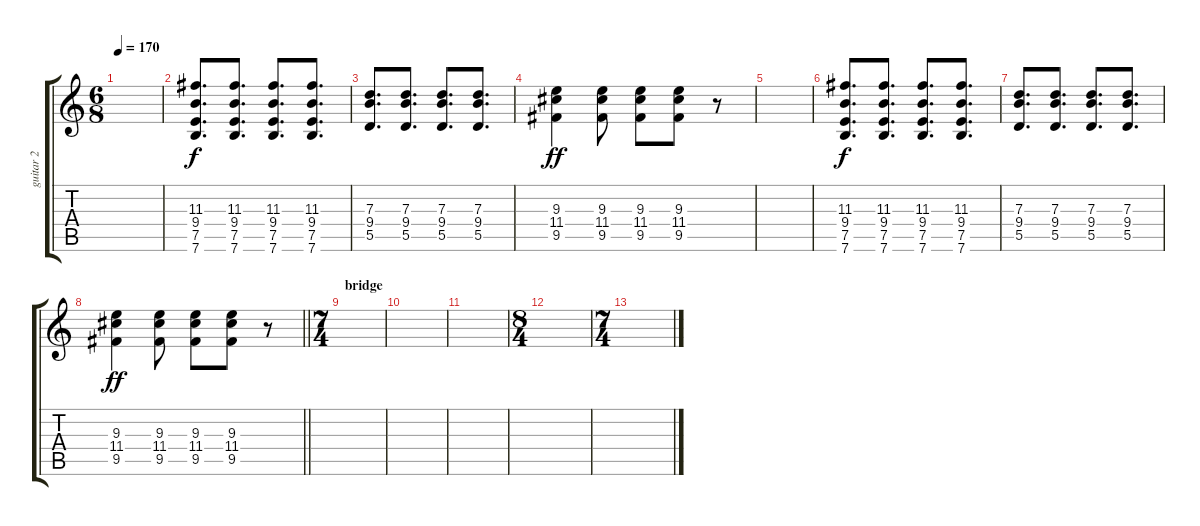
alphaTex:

\track ("guitar 2" "guitar 2") {instrument distortionguitar}
\staff {score tabs}
\tuning (E4 B3 G3 D3 A2 E2) {hide}
\ts (6 8)
\tempo 170
\clef g2
\ks c
|
(11.3 9.4 7.5 7.6).8{d dy f} (11.3 9.4 7.5 7.6).8{d} (11.3 9.4 7.5 7.6).8{d} (11.3 9.4 7.5 7.6).8{d} |
(7.3 9.4 5.5).8{d} (7.3 9.4 5.5).8{d} (7.3 9.4 5.5).8{d} (7.3 9.4 5.5).8{d} |
(9.3 11.4 9.5).4{dy ff} (9.3 11.4 9.5).8 (9.3 11.4 9.5).8 (9.3 11.4 9.5).8 r.8 |
|
(11.3 9.4 7.5 7.6).8{d dy f} (11.3 9.4 7.5 7.6).8{d} (11.3 9.4 7.5 7.6).8{d} (11.3 9.4 7.5 7.6).8{d} |
(7.3 9.4 5.5).8{d} (7.3 9.4 5.5).8{d} (7.3 9.4 5.5).8{d} (7.3 9.4 5.5).8{d} |
\barLineRight lightlight
(9.3 11.4 9.5).4{dy ff} (9.3 11.4 9.5).8 (9.3 11.4 9.5).8 (9.3 11.4 9.5).8 r.8 |
\ts (7 4)
\section ("" "bridge")
|
|
|
\ts (8 4)
|
\ts (7 4)
